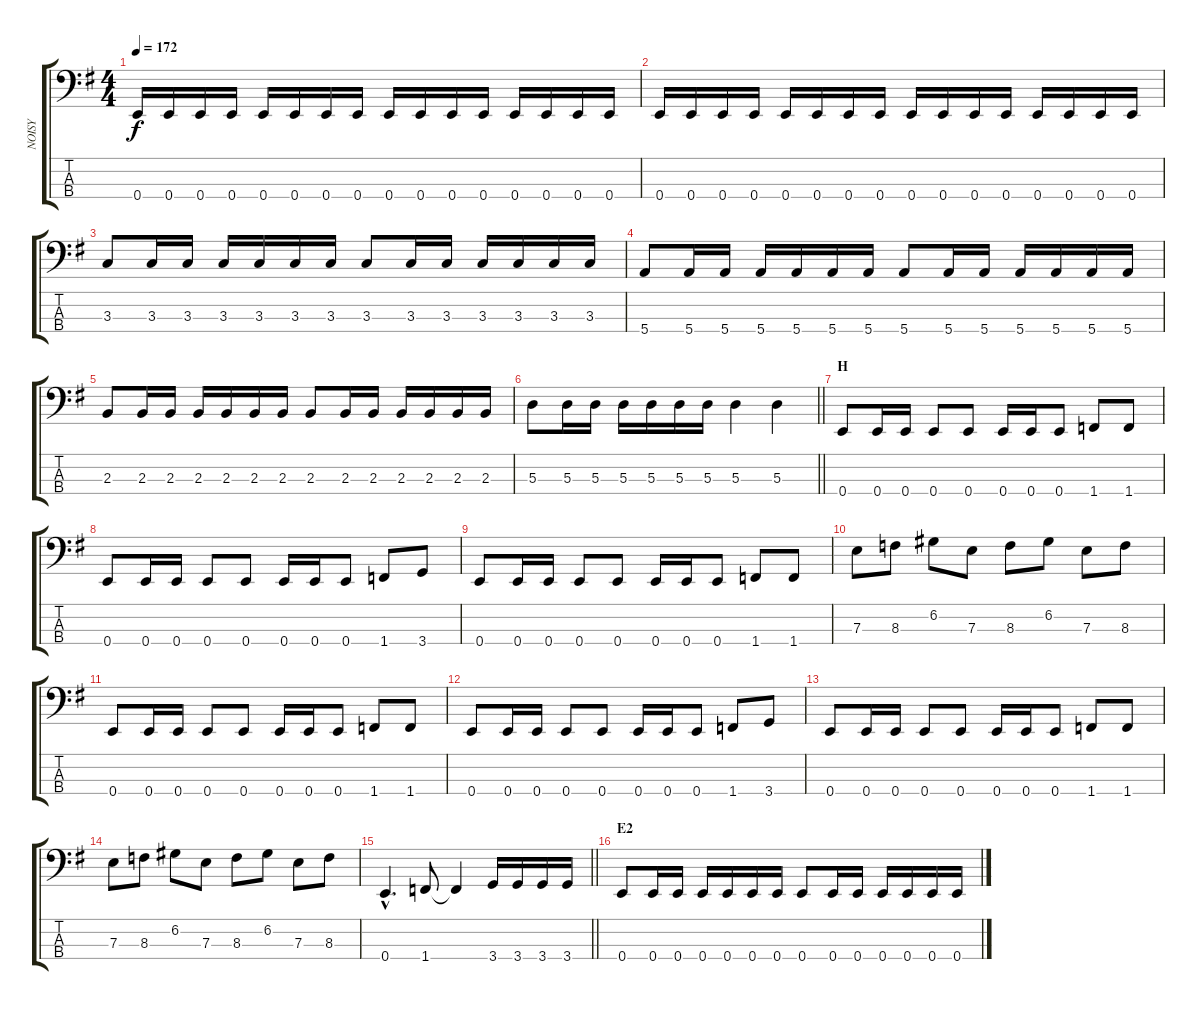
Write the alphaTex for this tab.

\track ("NOISY" "NOISY") {instrument electricbasspick}
\staff {score tabs}
\tuning (G2 D2 A1 E1) {hide}
\ts (4 4)
\tempo 172
\clef f4
\ks g
0.4.16{dy f} 0.4.16 0.4.16 0.4.16 0.4.16 0.4.16 0.4.16 0.4.16 0.4.16 0.4.16 0.4.16 0.4.16 0.4.16 0.4.16 0.4.16 0.4.16 |
0.4.16 0.4.16 0.4.16 0.4.16 0.4.16 0.4.16 0.4.16 0.4.16 0.4.16 0.4.16 0.4.16 0.4.16 0.4.16 0.4.16 0.4.16 0.4.16 |
3.3.8 3.3.16 3.3.16 3.3.16 3.3.16 3.3.16 3.3.16 3.3.8 3.3.16 3.3.16 3.3.16 3.3.16 3.3.16 3.3.16 |
5.4.8 5.4.16 5.4.16 5.4.16 5.4.16 5.4.16 5.4.16 5.4.8 5.4.16 5.4.16 5.4.16 5.4.16 5.4.16 5.4.16 |
2.3.8 2.3.16 2.3.16 2.3.16 2.3.16 2.3.16 2.3.16 2.3.8 2.3.16 2.3.16 2.3.16 2.3.16 2.3.16 2.3.16 |
\barLineRight lightlight
5.3.8 5.3.16 5.3.16 5.3.16 5.3.16 5.3.16 5.3.16 5.3.4 5.3.4 |
\section ("" "H")
0.4.8 0.4.16 0.4.16 0.4.8 0.4.8 0.4.16 0.4.16 0.4.8 1.4.8 1.4.8 |
0.4.8 0.4.16 0.4.16 0.4.8 0.4.8 0.4.16 0.4.16 0.4.8 1.4.8 3.4.8 |
0.4.8 0.4.16 0.4.16 0.4.8 0.4.8 0.4.16 0.4.16 0.4.8 1.4.8 1.4.8 |
7.3.8 8.3.8 6.2.8 7.3.8 8.3.8 6.2.8 7.3.8 8.3.8 |
0.4.8 0.4.16 0.4.16 0.4.8 0.4.8 0.4.16 0.4.16 0.4.8 1.4.8 1.4.8 |
0.4.8 0.4.16 0.4.16 0.4.8 0.4.8 0.4.16 0.4.16 0.4.8 1.4.8 3.4.8 |
0.4.8 0.4.16 0.4.16 0.4.8 0.4.8 0.4.16 0.4.16 0.4.8 1.4.8 1.4.8 |
7.3.8 8.3.8 6.2.8 7.3.8 8.3.8 6.2.8 7.3.8 8.3.8 |
\barLineRight lightlight
0.4{hac}.4{d} 1.4.8 1.4{t}.4 3.4.16 3.4.16 3.4.16 3.4.16 |
\section ("" "E2")
0.4.8 0.4.16 0.4.16 0.4.16 0.4.16 0.4.16 0.4.16 0.4.8 0.4.16 0.4.16 0.4.16 0.4.16 0.4.16 0.4.16
